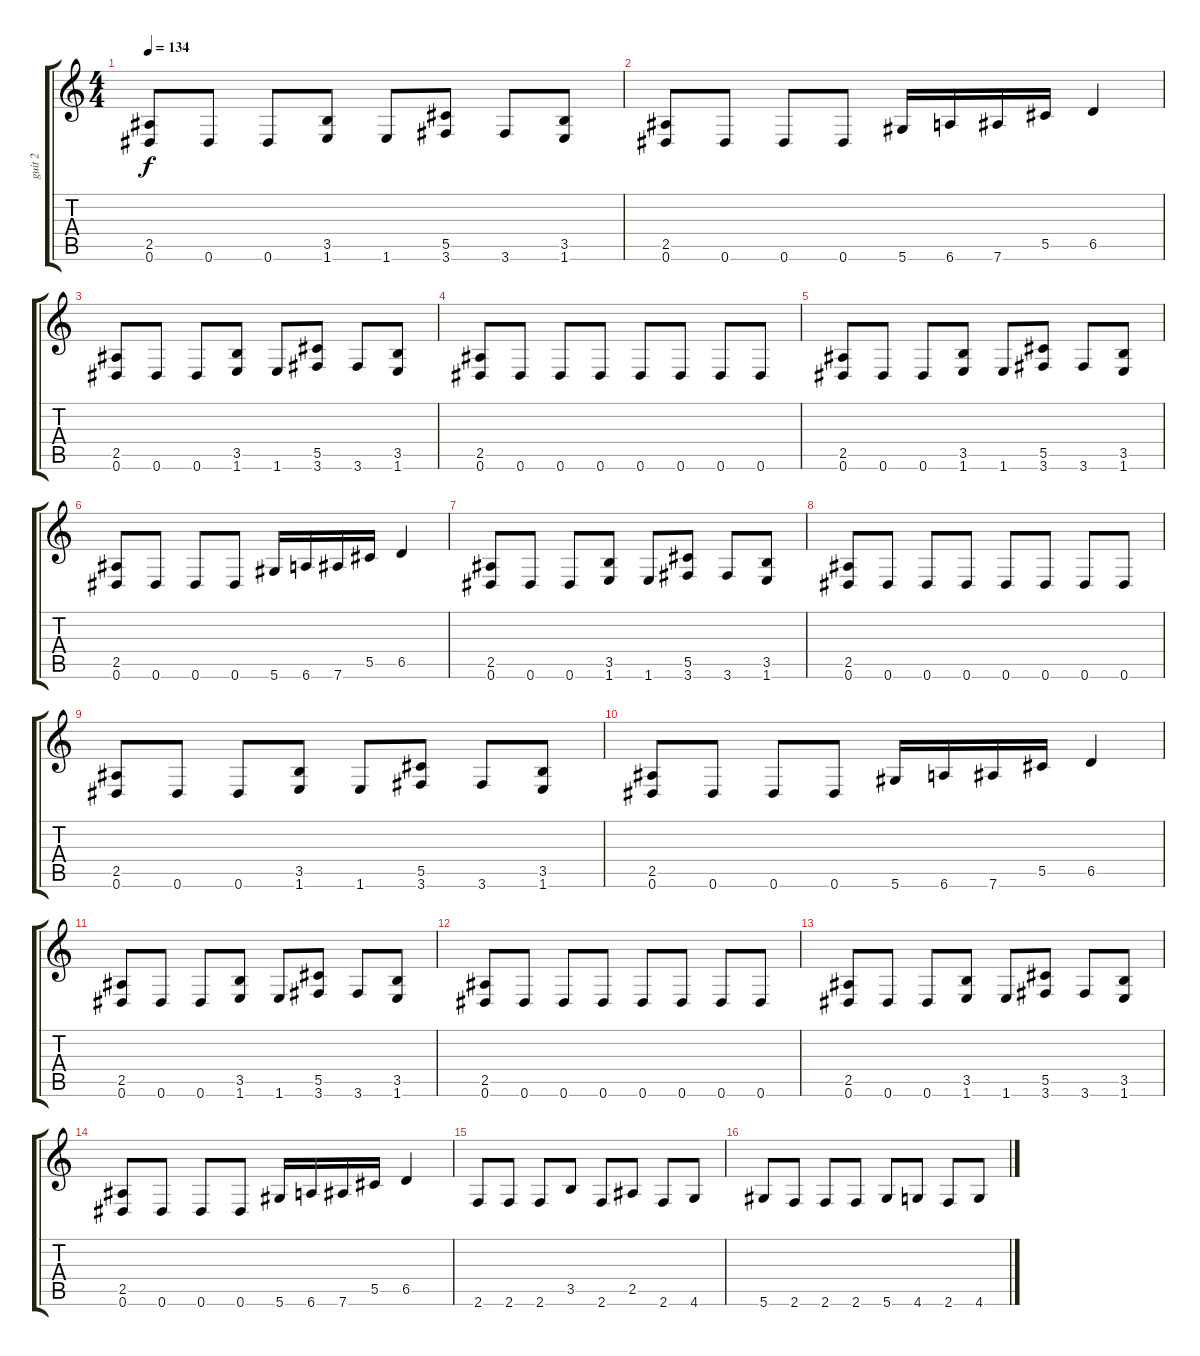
\track ("guit 2" "guit 2") {instrument distortionguitar}
\staff {score tabs}
\tuning (Eb4 Bb3 Gb3 Db3 Ab2 Eb2) {hide}
\ts (4 4)
\tempo 134
\clef g2
\ks c
(2.5 0.6).8{dy f} 0.6.8 0.6.8 (3.5 1.6).8 1.6.8 (5.5 3.6).8 3.6.8 (3.5 1.6).8 |
(2.5 0.6).8 0.6.8 0.6.8 0.6.8 5.6.16 6.6.16 7.6.16 5.5.16 6.5.4 |
(2.5 0.6).8 0.6.8 0.6.8 (3.5 1.6).8 1.6.8 (5.5 3.6).8 3.6.8 (3.5 1.6).8 |
(2.5 0.6).8 0.6.8 0.6.8 0.6.8 0.6.8 0.6.8 0.6.8 0.6.8 |
(2.5 0.6).8 0.6.8 0.6.8 (3.5 1.6).8 1.6.8 (5.5 3.6).8 3.6.8 (3.5 1.6).8 |
(2.5 0.6).8 0.6.8 0.6.8 0.6.8 5.6.16 6.6.16 7.6.16 5.5.16 6.5.4 |
(2.5 0.6).8 0.6.8 0.6.8 (3.5 1.6).8 1.6.8 (5.5 3.6).8 3.6.8 (3.5 1.6).8 |
(2.5 0.6).8 0.6.8 0.6.8 0.6.8 0.6.8 0.6.8 0.6.8 0.6.8 |
(2.5 0.6).8 0.6.8 0.6.8 (3.5 1.6).8 1.6.8 (5.5 3.6).8 3.6.8 (3.5 1.6).8 |
(2.5 0.6).8 0.6.8 0.6.8 0.6.8 5.6.16 6.6.16 7.6.16 5.5.16 6.5.4 |
(2.5 0.6).8 0.6.8 0.6.8 (3.5 1.6).8 1.6.8 (5.5 3.6).8 3.6.8 (3.5 1.6).8 |
(2.5 0.6).8 0.6.8 0.6.8 0.6.8 0.6.8 0.6.8 0.6.8 0.6.8 |
(2.5 0.6).8 0.6.8 0.6.8 (3.5 1.6).8 1.6.8 (5.5 3.6).8 3.6.8 (3.5 1.6).8 |
(2.5 0.6).8 0.6.8 0.6.8 0.6.8 5.6.16 6.6.16 7.6.16 5.5.16 6.5.4 |
2.6.8 2.6.8 2.6.8 3.5.8 2.6.8 2.5.8 2.6.8 4.6.8 |
5.6.8 2.6.8 2.6.8 2.6.8 5.6.8 4.6.8 2.6.8 4.6.8
